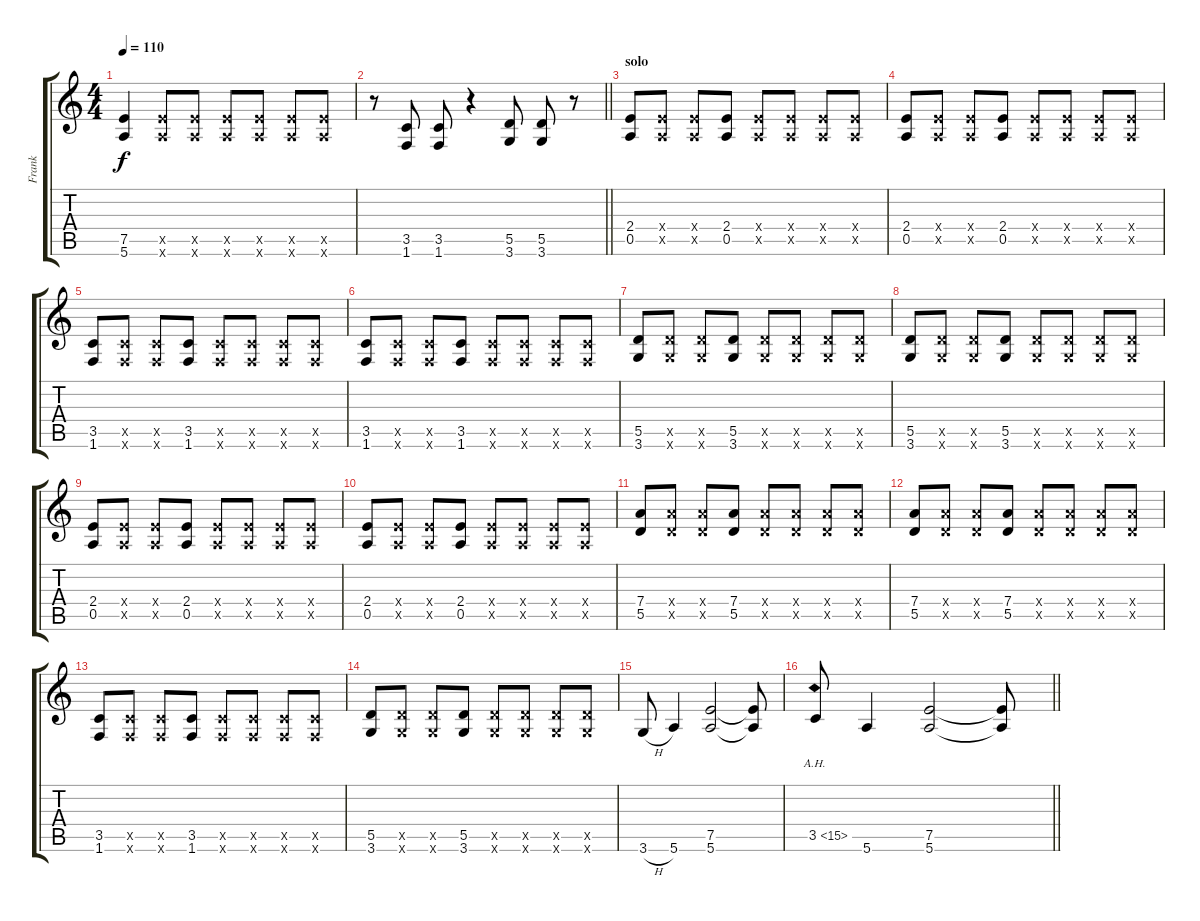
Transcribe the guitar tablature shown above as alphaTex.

\track ("Frank" "Frank") {instrument distortionguitar}
\staff {score tabs}
\tuning (E4 B3 G3 D3 A2 E2) {hide}
\ts (4 4)
\tempo 110
\clef g2
\ks c
(7.5 5.6).4{dy f} (7.5{x} 5.6{x}).8 (7.5{x} 5.6{x}).8 (7.5{x} 5.6{x}).8 (7.5{x} 5.6{x}).8 (7.5{x} 5.6{x}).8 (7.5{x} 5.6{x}).8 |
\barLineRight lightlight
r.8 (3.5 1.6).8 (3.5 1.6).8 r.4 (5.5 3.6).8 (5.5 3.6).8 r.8 |
\section ("" "solo")
(2.4 0.5).8 (2.4{x} 0.5{x}).8 (2.4{x} 0.5{x}).8 (2.4 0.5).8 (2.4{x} 0.5{x}).8 (2.4{x} 0.5{x}).8 (2.4{x} 0.5{x}).8 (2.4{x} 0.5{x}).8 |
(2.4 0.5).8 (2.4{x} 0.5{x}).8 (2.4{x} 0.5{x}).8 (2.4 0.5).8 (2.4{x} 0.5{x}).8 (2.4{x} 0.5{x}).8 (2.4{x} 0.5{x}).8 (2.4{x} 0.5{x}).8 |
(3.5 1.6).8 (3.5{x} 1.6{x}).8 (3.5{x} 1.6{x}).8 (3.5 1.6).8 (3.5{x} 1.6{x}).8 (3.5{x} 1.6{x}).8 (3.5{x} 1.6{x}).8 (3.5{x} 1.6{x}).8 |
(3.5 1.6).8 (3.5{x} 1.6{x}).8 (3.5{x} 1.6{x}).8 (3.5 1.6).8 (3.5{x} 1.6{x}).8 (3.5{x} 1.6{x}).8 (3.5{x} 1.6{x}).8 (3.5{x} 1.6{x}).8 |
(5.5 3.6).8 (5.5{x} 3.6{x}).8 (5.5{x} 3.6{x}).8 (5.5 3.6).8 (5.5{x} 3.6{x}).8 (5.5{x} 3.6{x}).8 (5.5{x} 3.6{x}).8 (5.5{x} 3.6{x}).8 |
(5.5 3.6).8 (5.5{x} 3.6{x}).8 (5.5{x} 3.6{x}).8 (5.5 3.6).8 (5.5{x} 3.6{x}).8 (5.5{x} 3.6{x}).8 (5.5{x} 3.6{x}).8 (5.5{x} 3.6{x}).8 |
(2.4 0.5).8 (2.4{x} 0.5{x}).8 (2.4{x} 0.5{x}).8 (2.4 0.5).8 (2.4{x} 0.5{x}).8 (2.4{x} 0.5{x}).8 (2.4{x} 0.5{x}).8 (2.4{x} 0.5{x}).8 |
(2.4 0.5).8 (2.4{x} 0.5{x}).8 (2.4{x} 0.5{x}).8 (2.4 0.5).8 (2.4{x} 0.5{x}).8 (2.4{x} 0.5{x}).8 (2.4{x} 0.5{x}).8 (2.4{x} 0.5{x}).8 |
(7.4 5.5).8 (7.4{x} 5.5{x}).8 (7.4{x} 5.5{x}).8 (7.4 5.5).8 (7.4{x} 5.5{x}).8 (7.4{x} 5.5{x}).8 (7.4{x} 5.5{x}).8 (7.4{x} 5.5{x}).8 |
(7.4 5.5).8 (7.4{x} 5.5{x}).8 (7.4{x} 5.5{x}).8 (7.4 5.5).8 (7.4{x} 5.5{x}).8 (7.4{x} 5.5{x}).8 (7.4{x} 5.5{x}).8 (7.4{x} 5.5{x}).8 |
(3.5 1.6).8 (3.5{x} 1.6{x}).8 (3.5{x} 1.6{x}).8 (3.5 1.6).8 (3.5{x} 1.6{x}).8 (3.5{x} 1.6{x}).8 (3.5{x} 1.6{x}).8 (3.5{x} 1.6{x}).8 |
(5.5 3.6).8 (5.5{x} 3.6{x}).8 (5.5{x} 3.6{x}).8 (5.5 3.6).8 (5.5{x} 3.6{x}).8 (5.5{x} 3.6{x}).8 (5.5{x} 3.6{x}).8 (5.5{x} 3.6{x}).8 |
3.6{h}.8 5.6.4 (7.5 5.6).2 (7.5{t} 5.6{t}).8 |
\barLineRight lightlight
3.5{ah 12}.8 5.6.4 (7.5 5.6).2 (7.5{t} 5.6{t}).8
